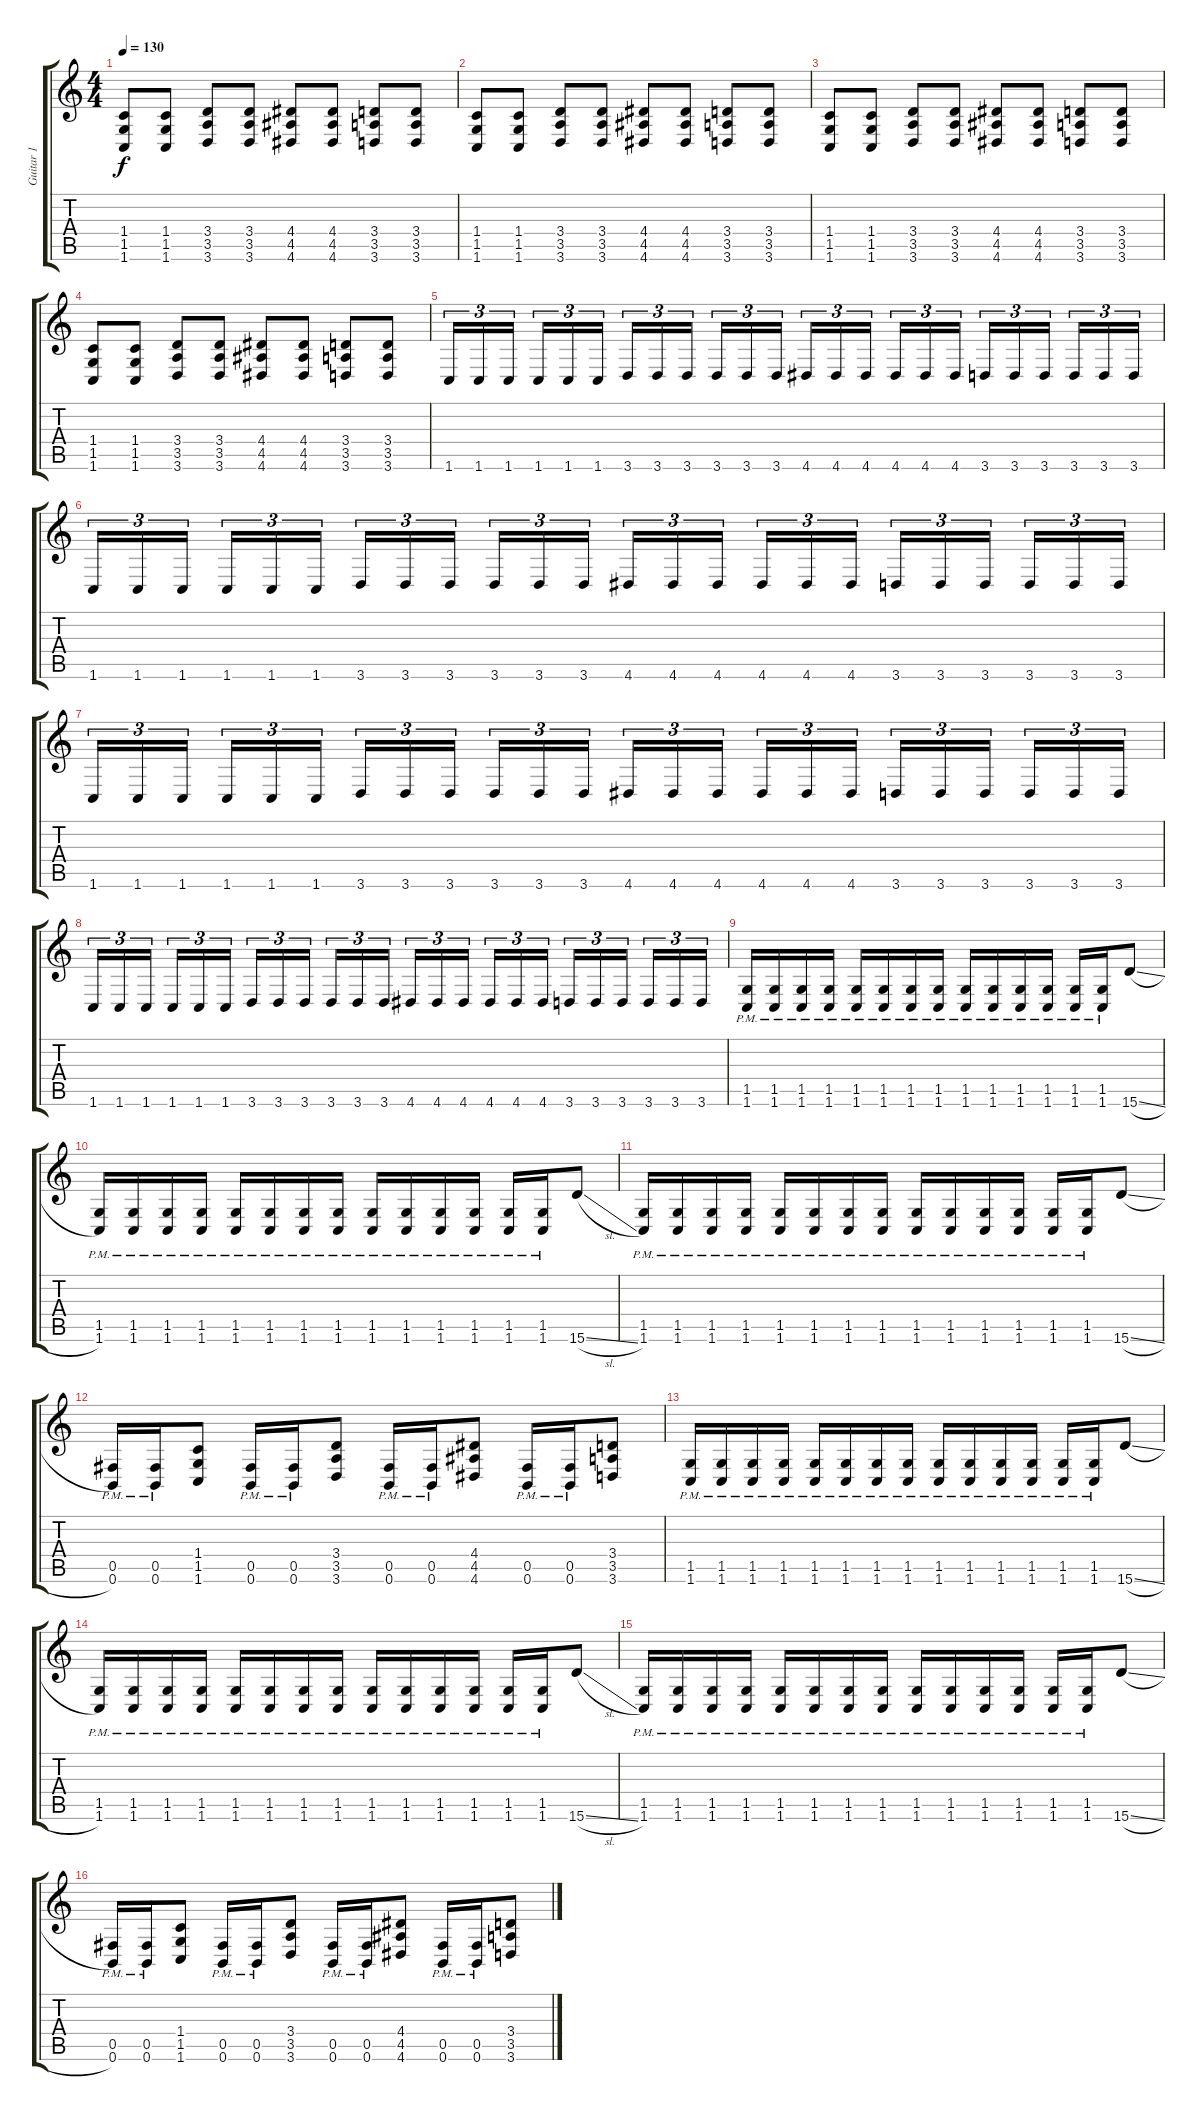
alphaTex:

\track ("Guitar 1" "Guitar 1") {instrument distortionguitar}
\staff {score tabs}
\tuning (Db4 Ab3 E3 B2 Gb2 B1) {hide}
\ts (4 4)
\tempo 130
\clef g2
\ks c
(1.4 1.5 1.6).8{dy f} (1.4 1.5 1.6).8 (3.4 3.5 3.6).8 (3.4 3.5 3.6).8 (4.4 4.5 4.6).8 (4.4 4.5 4.6).8 (3.4 3.5 3.6).8 (3.4 3.5 3.6).8 |
(1.4 1.5 1.6).8 (1.4 1.5 1.6).8 (3.4 3.5 3.6).8 (3.4 3.5 3.6).8 (4.4 4.5 4.6).8 (4.4 4.5 4.6).8 (3.4 3.5 3.6).8 (3.4 3.5 3.6).8 |
(1.4 1.5 1.6).8 (1.4 1.5 1.6).8 (3.4 3.5 3.6).8 (3.4 3.5 3.6).8 (4.4 4.5 4.6).8 (4.4 4.5 4.6).8 (3.4 3.5 3.6).8 (3.4 3.5 3.6).8 |
(1.4 1.5 1.6).8 (1.4 1.5 1.6).8 (3.4 3.5 3.6).8 (3.4 3.5 3.6).8 (4.4 4.5 4.6).8 (4.4 4.5 4.6).8 (3.4 3.5 3.6).8 (3.4 3.5 3.6).8 |
1.6.16{tu (3 2)} 1.6.16{tu (3 2)} 1.6.16{tu (3 2) beam splitsecondary} 1.6.16{tu (3 2)} 1.6.16{tu (3 2)} 1.6.16{tu (3 2)} 3.6.16{tu (3 2)} 3.6.16{tu (3 2)} 3.6.16{tu (3 2) beam splitsecondary} 3.6.16{tu (3 2)} 3.6.16{tu (3 2)} 3.6.16{tu (3 2)} 4.6.16{tu (3 2)} 4.6.16{tu (3 2)} 4.6.16{tu (3 2) beam splitsecondary} 4.6.16{tu (3 2)} 4.6.16{tu (3 2)} 4.6.16{tu (3 2)} 3.6.16{tu (3 2)} 3.6.16{tu (3 2)} 3.6.16{tu (3 2) beam splitsecondary} 3.6.16{tu (3 2)} 3.6.16{tu (3 2)} 3.6.16{tu (3 2)} |
1.6.16{tu (3 2)} 1.6.16{tu (3 2)} 1.6.16{tu (3 2) beam splitsecondary} 1.6.16{tu (3 2)} 1.6.16{tu (3 2)} 1.6.16{tu (3 2)} 3.6.16{tu (3 2)} 3.6.16{tu (3 2)} 3.6.16{tu (3 2) beam splitsecondary} 3.6.16{tu (3 2)} 3.6.16{tu (3 2)} 3.6.16{tu (3 2)} 4.6.16{tu (3 2)} 4.6.16{tu (3 2)} 4.6.16{tu (3 2) beam splitsecondary} 4.6.16{tu (3 2)} 4.6.16{tu (3 2)} 4.6.16{tu (3 2)} 3.6.16{tu (3 2)} 3.6.16{tu (3 2)} 3.6.16{tu (3 2) beam splitsecondary} 3.6.16{tu (3 2)} 3.6.16{tu (3 2)} 3.6.16{tu (3 2)} |
1.6.16{tu (3 2)} 1.6.16{tu (3 2)} 1.6.16{tu (3 2) beam splitsecondary} 1.6.16{tu (3 2)} 1.6.16{tu (3 2)} 1.6.16{tu (3 2)} 3.6.16{tu (3 2)} 3.6.16{tu (3 2)} 3.6.16{tu (3 2) beam splitsecondary} 3.6.16{tu (3 2)} 3.6.16{tu (3 2)} 3.6.16{tu (3 2)} 4.6.16{tu (3 2)} 4.6.16{tu (3 2)} 4.6.16{tu (3 2) beam splitsecondary} 4.6.16{tu (3 2)} 4.6.16{tu (3 2)} 4.6.16{tu (3 2)} 3.6.16{tu (3 2)} 3.6.16{tu (3 2)} 3.6.16{tu (3 2) beam splitsecondary} 3.6.16{tu (3 2)} 3.6.16{tu (3 2)} 3.6.16{tu (3 2)} |
1.6.16{tu (3 2)} 1.6.16{tu (3 2)} 1.6.16{tu (3 2) beam splitsecondary} 1.6.16{tu (3 2)} 1.6.16{tu (3 2)} 1.6.16{tu (3 2)} 3.6.16{tu (3 2)} 3.6.16{tu (3 2)} 3.6.16{tu (3 2) beam splitsecondary} 3.6.16{tu (3 2)} 3.6.16{tu (3 2)} 3.6.16{tu (3 2)} 4.6.16{tu (3 2)} 4.6.16{tu (3 2)} 4.6.16{tu (3 2) beam splitsecondary} 4.6.16{tu (3 2)} 4.6.16{tu (3 2)} 4.6.16{tu (3 2)} 3.6.16{tu (3 2)} 3.6.16{tu (3 2)} 3.6.16{tu (3 2) beam splitsecondary} 3.6.16{tu (3 2)} 3.6.16{tu (3 2)} 3.6.16{tu (3 2)} |
(1.5{pm} 1.6{pm}).16 (1.5{pm} 1.6{pm}).16 (1.5{pm} 1.6{pm}).16 (1.5{pm} 1.6{pm}).16 (1.5{pm} 1.6{pm}).16 (1.5{pm} 1.6{pm}).16 (1.5{pm} 1.6{pm}).16 (1.5{pm} 1.6{pm}).16 (1.5{pm} 1.6{pm}).16 (1.5{pm} 1.6{pm}).16 (1.5{pm} 1.6{pm}).16 (1.5{pm} 1.6{pm}).16 (1.5{pm} 1.6{pm}).16 (1.5{pm} 1.6{pm}).16 15.6{sl}.8 |
(1.5{pm} 1.6{pm}).16 (1.5{pm} 1.6{pm}).16 (1.5{pm} 1.6{pm}).16 (1.5{pm} 1.6{pm}).16 (1.5{pm} 1.6{pm}).16 (1.5{pm} 1.6{pm}).16 (1.5{pm} 1.6{pm}).16 (1.5{pm} 1.6{pm}).16 (1.5{pm} 1.6{pm}).16 (1.5{pm} 1.6{pm}).16 (1.5{pm} 1.6{pm}).16 (1.5{pm} 1.6{pm}).16 (1.5{pm} 1.6{pm}).16 (1.5{pm} 1.6{pm}).16 15.6{sl}.8 |
(1.5{pm} 1.6{pm}).16 (1.5{pm} 1.6{pm}).16 (1.5{pm} 1.6{pm}).16 (1.5{pm} 1.6{pm}).16 (1.5{pm} 1.6{pm}).16 (1.5{pm} 1.6{pm}).16 (1.5{pm} 1.6{pm}).16 (1.5{pm} 1.6{pm}).16 (1.5{pm} 1.6{pm}).16 (1.5{pm} 1.6{pm}).16 (1.5{pm} 1.6{pm}).16 (1.5{pm} 1.6{pm}).16 (1.5{pm} 1.6{pm}).16 (1.5{pm} 1.6{pm}).16 15.6{sl}.8 |
(0.5{pm} 0.6{pm}).16 (0.5{pm} 0.6{pm}).16 (1.4 1.5 1.6).8 (0.5{pm} 0.6{pm}).16 (0.5{pm} 0.6{pm}).16 (3.4 3.5 3.6).8 (0.5{pm} 0.6{pm}).16 (0.5{pm} 0.6{pm}).16 (4.4 4.5 4.6).8 (0.5{pm} 0.6{pm}).16 (0.5{pm} 0.6{pm}).16 (3.4 3.5 3.6).8 |
(1.5{pm} 1.6{pm}).16 (1.5{pm} 1.6{pm}).16 (1.5{pm} 1.6{pm}).16 (1.5{pm} 1.6{pm}).16 (1.5{pm} 1.6{pm}).16 (1.5{pm} 1.6{pm}).16 (1.5{pm} 1.6{pm}).16 (1.5{pm} 1.6{pm}).16 (1.5{pm} 1.6{pm}).16 (1.5{pm} 1.6{pm}).16 (1.5{pm} 1.6{pm}).16 (1.5{pm} 1.6{pm}).16 (1.5{pm} 1.6{pm}).16 (1.5{pm} 1.6{pm}).16 15.6{sl}.8 |
(1.5{pm} 1.6{pm}).16 (1.5{pm} 1.6{pm}).16 (1.5{pm} 1.6{pm}).16 (1.5{pm} 1.6{pm}).16 (1.5{pm} 1.6{pm}).16 (1.5{pm} 1.6{pm}).16 (1.5{pm} 1.6{pm}).16 (1.5{pm} 1.6{pm}).16 (1.5{pm} 1.6{pm}).16 (1.5{pm} 1.6{pm}).16 (1.5{pm} 1.6{pm}).16 (1.5{pm} 1.6{pm}).16 (1.5{pm} 1.6{pm}).16 (1.5{pm} 1.6{pm}).16 15.6{sl}.8 |
(1.5{pm} 1.6{pm}).16 (1.5{pm} 1.6{pm}).16 (1.5{pm} 1.6{pm}).16 (1.5{pm} 1.6{pm}).16 (1.5{pm} 1.6{pm}).16 (1.5{pm} 1.6{pm}).16 (1.5{pm} 1.6{pm}).16 (1.5{pm} 1.6{pm}).16 (1.5{pm} 1.6{pm}).16 (1.5{pm} 1.6{pm}).16 (1.5{pm} 1.6{pm}).16 (1.5{pm} 1.6{pm}).16 (1.5{pm} 1.6{pm}).16 (1.5{pm} 1.6{pm}).16 15.6{sl}.8 |
(0.5{pm} 0.6{pm}).16 (0.5{pm} 0.6{pm}).16 (1.4 1.5 1.6).8 (0.5{pm} 0.6{pm}).16 (0.5{pm} 0.6{pm}).16 (3.4 3.5 3.6).8 (0.5{pm} 0.6{pm}).16 (0.5{pm} 0.6{pm}).16 (4.4 4.5 4.6).8 (0.5{pm} 0.6{pm}).16 (0.5{pm} 0.6{pm}).16 (3.4 3.5 3.6).8
